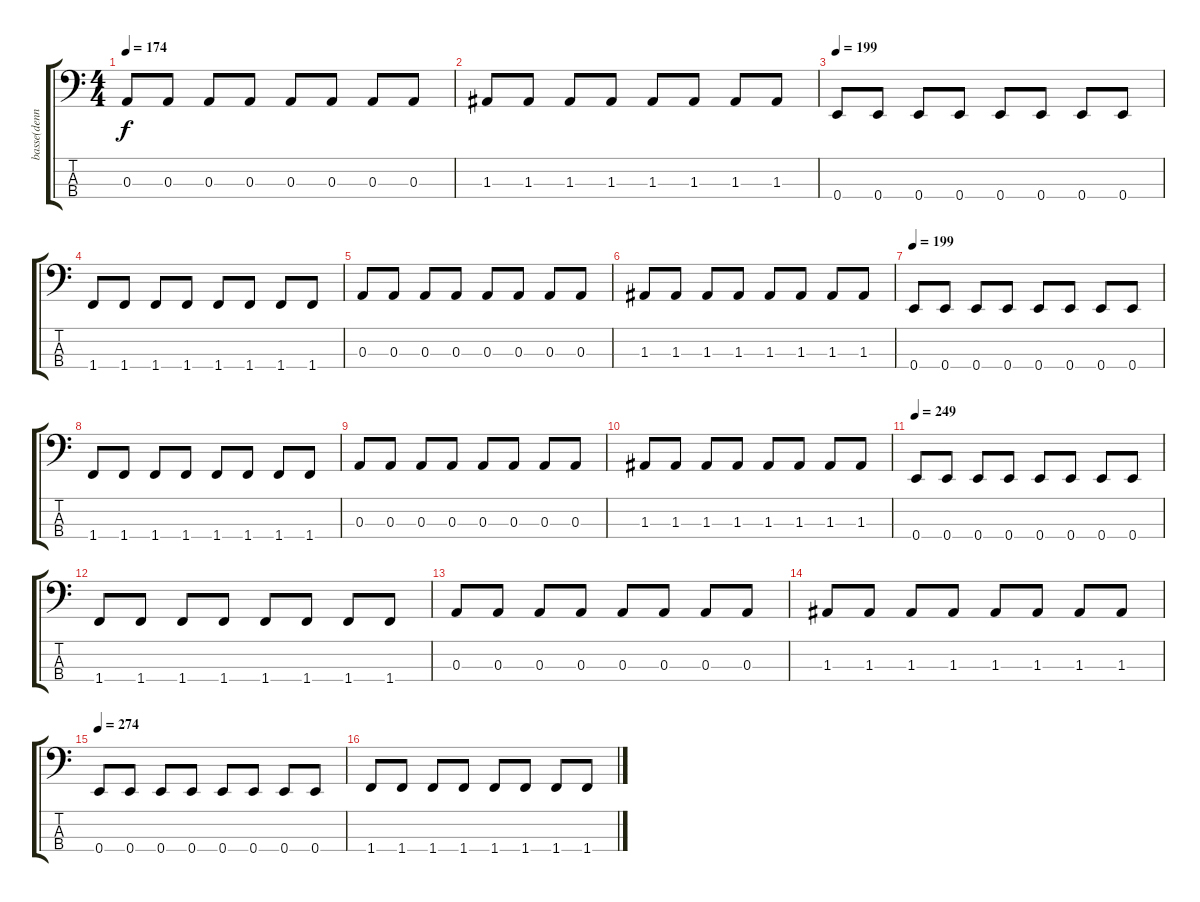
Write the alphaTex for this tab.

\track ("basse(dennis)" "basse(denn") {instrument electricbasspick}
\staff {score tabs}
\tuning (G2 D2 A1 E1) {hide}
\ts (4 4)
\tempo 174
\clef f4
\ks c
0.3.8{dy f} 0.3.8 0.3.8 0.3.8 0.3.8 0.3.8 0.3.8 0.3.8 |
1.3.8 1.3.8 1.3.8 1.3.8 1.3.8 1.3.8 1.3.8 1.3.8 |
\tempo 199
0.4.8 0.4.8 0.4.8 0.4.8 0.4.8 0.4.8 0.4.8 0.4.8 |
1.4.8 1.4.8 1.4.8 1.4.8 1.4.8 1.4.8 1.4.8 1.4.8 |
0.3.8 0.3.8 0.3.8 0.3.8 0.3.8 0.3.8 0.3.8 0.3.8 |
1.3.8 1.3.8 1.3.8 1.3.8 1.3.8 1.3.8 1.3.8 1.3.8 |
\tempo 199
0.4.8 0.4.8 0.4.8 0.4.8 0.4.8 0.4.8 0.4.8 0.4.8 |
1.4.8 1.4.8 1.4.8 1.4.8 1.4.8 1.4.8 1.4.8 1.4.8 |
0.3.8 0.3.8 0.3.8 0.3.8 0.3.8 0.3.8 0.3.8 0.3.8 |
1.3.8 1.3.8 1.3.8 1.3.8 1.3.8 1.3.8 1.3.8 1.3.8 |
\tempo 249
0.4.8 0.4.8 0.4.8 0.4.8 0.4.8 0.4.8 0.4.8 0.4.8 |
1.4.8 1.4.8 1.4.8 1.4.8 1.4.8 1.4.8 1.4.8 1.4.8 |
0.3.8 0.3.8 0.3.8 0.3.8 0.3.8 0.3.8 0.3.8 0.3.8 |
1.3.8 1.3.8 1.3.8 1.3.8 1.3.8 1.3.8 1.3.8 1.3.8 |
\tempo 274
0.4.8 0.4.8 0.4.8 0.4.8 0.4.8 0.4.8 0.4.8 0.4.8 |
1.4.8 1.4.8 1.4.8 1.4.8 1.4.8 1.4.8 1.4.8 1.4.8
